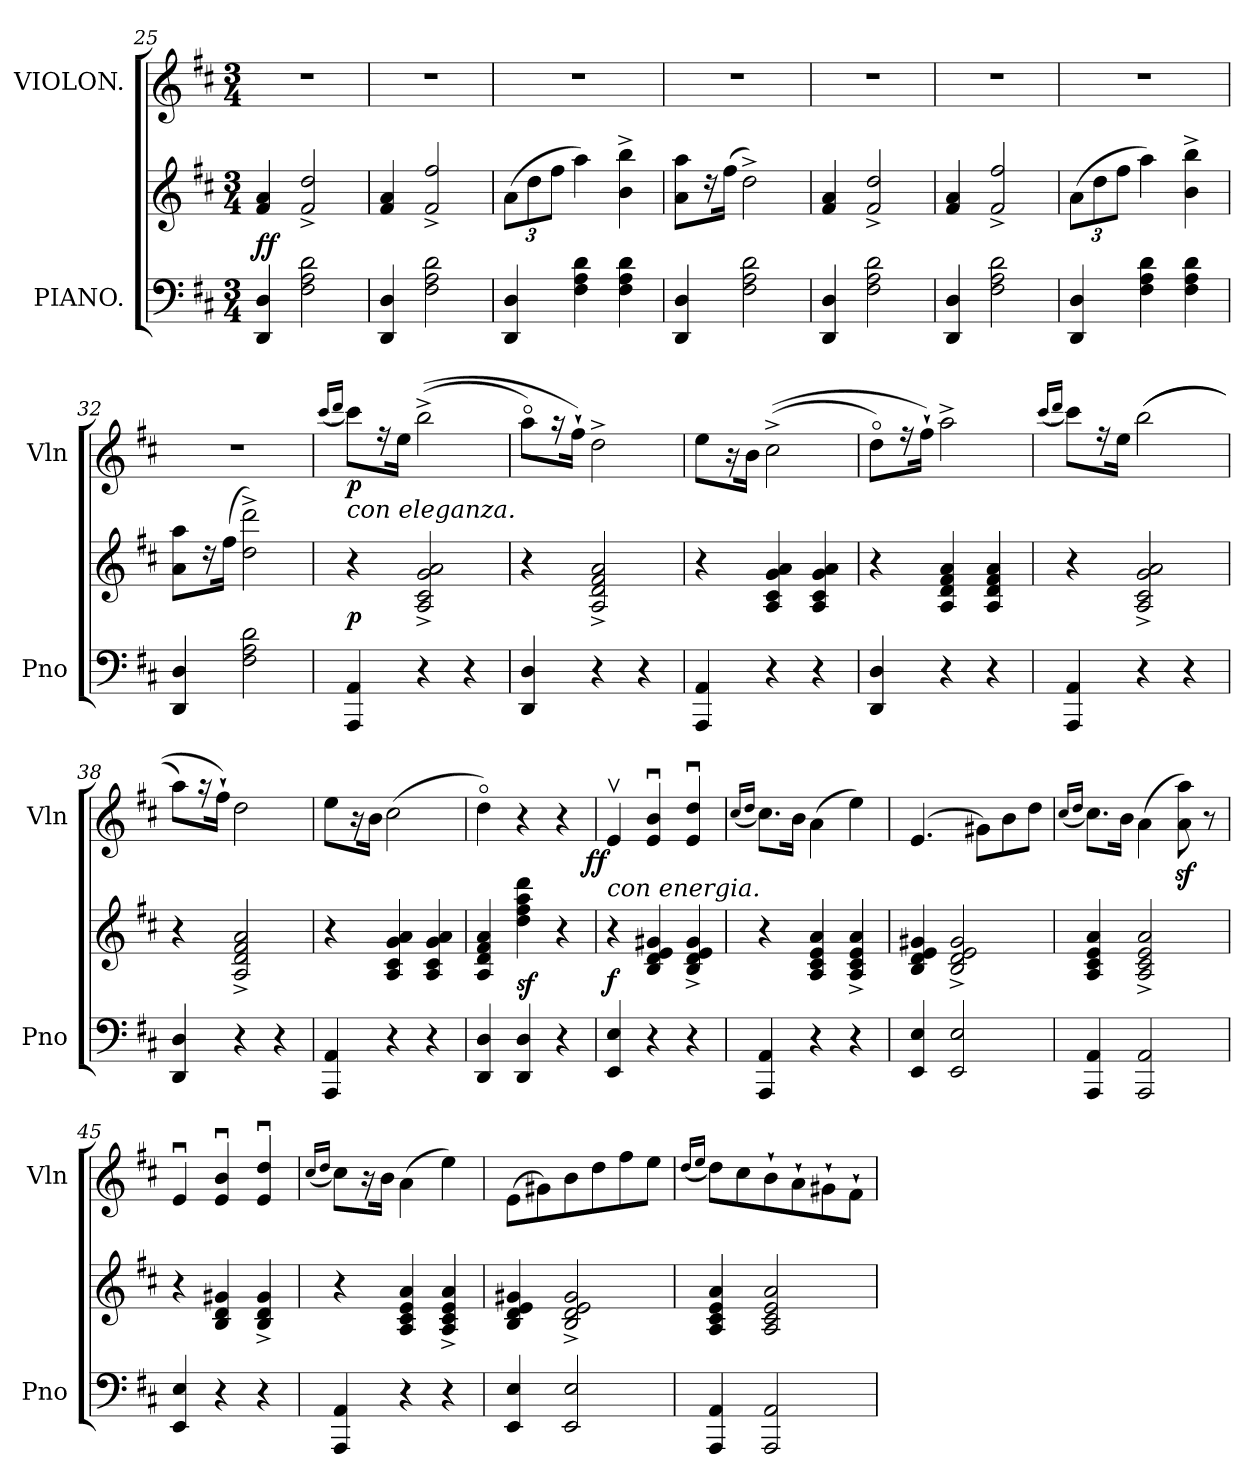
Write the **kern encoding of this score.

**kern	**kern	**dynam	**kern	**dynam
*part2	*part2	*part2	*part1	*part1
*staff3	*staff2	*staff2/3	*staff1	*staff1
*I"PIANO.	*	*	*I"VIOLON.	*
*I'Pno	*	*	*I'Vln	*
*clefF4	*clefG2	*	*clefG2	*
*k[f#c#]	*k[f#c#]	*	*k[f#c#]	*
*D:	*D:	*	*D:	*
*M3/4	*M3/4	*	*M3/4	*
=25	=25	=25	=25	=25
4DD/ 4D/	4f#/ 4a/	ff	2.r	.
2F#\ 2A\ 2d\	2f#^/ 2dd^/	.	.	.
=26	=26	=26	=26	=26
4DD/ 4D/	4f#/ 4a/	.	2.r	.
2F#\ 2A\ 2d\	2f#^/ 2ff#^/	.	.	.
=27	=27	=27	=27	=27
4DD/ 4D/	(12a\L	.	2.r	.
.	12dd\	.	.	.
.	12ff#\J	.	.	.
4F#\ 4A\ 4d\	4aa\)	.	.	.
4F#\ 4A\ 4d\	4b^<\ 4bb^<\	.	.	.
=28	=28	=28	=28	=28
4DD/ 4D/	8a\ 8aa\L	.	2.r	.
.	16r	.	.	.
.	(16ff#\Jk	.	.	.
2F#\ 2A\ 2d\	2dd^<\)	.	.	.
=29	=29	=29	=29	=29
4DD/ 4D/	4f#/ 4a/	.	2.r	.
2F#\ 2A\ 2d\	2f#^/ 2dd^/	.	.	.
=30	=30	=30	=30	=30
4DD/ 4D/	4f#/ 4a/	.	2.r	.
2F#\ 2A\ 2d\	2f#^/ 2ff#^/	.	.	.
=31	=31	=31	=31	=31
4DD/ 4D/	(12a\L	.	2.r	.
.	12dd\	.	.	.
.	12ff#\J	.	.	.
4F#\ 4A\ 4d\	4aa\)	.	.	.
4F#\ 4A\ 4d\	4b^<\ 4bb^<\	.	.	.
=32	=32	=32	=32	=32
4DD/ 4D/	8a\ 8aa\L	.	2.r	.
.	16r	.	.	.
.	(16ff#\Jk	.	.	.
2F#\ 2A\ 2d\	2dd^<\ 2ddd^<\)	.	.	.
=33	=33	=33	=33	=33
.	.	.	(<16qqccc#/LL	.
.	.	.	16qqddd/JJ	.
!	!	!	!LO:TX:b:i:t=con eleganza.	!
4AAA/ 4AA/	4r	p	8ccc#\L)	p
.	.	.	16r	.
.	.	.	16ee\Jk	.
4r	2A^/ 2c#^/ 2g^/ 2a^/	.	((2bb^<\	.
4r	.	.	.	.
=34	=34	=34	=34	=34
4DD/ 4D/	4r	.	8aao\L)	.
.	.	.	16r	.
.	.	.	16ff#`\Jk)	.
4r	2A^/ 2d^/ 2f#^/ 2a^/	.	2dd^<\	.
4r	.	.	.	.
=35	=35	=35	=35	=35
4AAA/ 4AA/	4r	.	8ee\L	.
.	.	.	16r	.
.	.	.	16b\Jk	.
4r	4A/ 4c#/ 4g/ 4a/	.	((2cc#^<\	.
4r	4A/ 4c#/ 4g/ 4a/	.	.	.
=36	=36	=36	=36	=36
4DD/ 4D/	4r	.	8ddo\L)	.
.	.	.	16r	.
.	.	.	16ff#`\Jk)	.
4r	4A/ 4d/ 4f#/ 4a/	.	2aa^<\	.
4r	4A/ 4d/ 4f#/ 4a/	.	.	.
=37	=37	=37	=37	=37
.	.	.	(<16qqccc#/LL	.
.	.	.	16qqddd/JJ	.
4AAA/ 4AA/	4r	.	8ccc#\L)	.
.	.	.	16r	.
.	.	.	16ee\Jk	.
4r	2A^/ 2c#^/ 2g^/ 2a^/	.	((2bb\	.
4r	.	.	.	.
=38	=38	=38	=38	=38
4DD/ 4D/	4r	.	8aa\L)	.
.	.	.	16r	.
.	.	.	16ff#`\Jk)	.
4r	2A^/ 2d^/ 2f#^/ 2a^/	.	2dd\	.
4r	.	.	.	.
=39	=39	=39	=39	=39
4AAA/ 4AA/	4r	.	8ee\L	.
.	.	.	16r	.
.	.	.	16b\Jk	.
4r	4A/ 4c#/ 4g/ 4a/	.	(2cc#\	.
4r	4A/ 4c#/ 4g/ 4a/	.	.	.
=40	=40	=40	=40	=40
4DD/ 4D/	4A/ 4d/ 4f#/ 4a/	.	4ddo\)	.
4DD/ 4D/	4dd\ 4ff#\ 4aa\ 4ddd\	sf	4r	.
4r	4r	.	4r	.
=41	=41	=41	=41	=41
!	!	!	!LO:TX:b:i:t=con energia.	!
!	!	!	!	!LO:DY:rj
4EE/ 4E/	4r	f	4ev/	ff
4r	4B/ 4d/ 4e/ 4g#X/	.	4eu/ 4bu/	.
4r	4B^/ 4d^/ 4e^/ 4g#^/	.	4eu/ 4ddu/	.
=42	=42	=42	=42	=42
.	.	.	(<16qqcc#/LL	.
.	.	.	16qqdd/JJ	.
4AAA/ 4AA/	4r	.	8.cc#\L)	.
.	.	.	16b\Jk	.
4r	4A/ 4c#/ 4e/ 4a/	.	(4a\	.
4r	4A^/ 4c#^/ 4e^/ 4a^/	.	4ee\)	.
=43	=43	=43	=43	=43
4EE/ 4E/	4B/ 4d/ 4e/ 4g#X/	.	(<4.e/	.
2EE/ 2E/	2B^/ 2d^/ 2e^/ 2g#^/	.	.	.
.	.	.	8g#X\L)	.
.	.	.	8b\	.
.	.	.	8dd\J	.
=44	=44	=44	=44	=44
.	.	.	(<16qqcc#/LL	.
.	.	.	16qqdd/JJ	.
4AAA/ 4AA/	4A/ 4c#/ 4e/ 4a/	.	8.cc#\L)	.
.	.	.	16b\Jk	.
2AAA/ 2AA/	2A^/ 2c#^/ 2e^/ 2a^/	.	(4a\	.
.	.	.	8az\ 8aaz\)	.
.	.	.	8r	.
=45	=45	=45	=45	=45
4EE/ 4E/	4r	.	4eu/	.
4r	4B/ 4d/ 4g#X/	.	4eu/ 4bu/	.
4r	4B^/ 4d^/ 4g#^/	.	4eu/ 4ddu/	.
=46	=46	=46	=46	=46
.	.	.	(<16qqcc#/LL	.
.	.	.	16qqdd/JJ	.
4AAA/ 4AA/	4r	.	8cc#\L)	.
.	.	.	16r	.
.	.	.	16b\Jk	.
4r	4A/ 4c#/ 4e/ 4a/	.	(4a\	.
4r	4A^/ 4c#^/ 4e^/ 4a^/	.	4ee\)	.
=47	=47	=47	=47	=47
4EE/ 4E/	4B/ 4d/ 4e/ 4g#X/	.	(8e\L	.
.	.	.	8g#X\)	.
2EE/ 2E/	2B^/ 2d^/ 2e^/ 2g#^/	.	8b\	.
.	.	.	8dd\	.
.	.	.	8ff#\	.
.	.	.	8ee\J	.
=48	=48	=48	=48	=48
.	.	.	(<16qqdd/LL	.
.	.	.	16qqee/JJ	.
4AAA/ 4AA/	4A/ 4c#/ 4e/ 4a/	.	8dd\L)	.
.	.	.	8cc#\	.
2AAA/ 2AA/	2A/ 2c#/ 2e/ 2a/	.	8b`\	.
.	.	.	8a`\	.
.	.	.	8g#X`\	.
.	.	.	8f#`\J	.
=	=	=	=	=
*-	*-	*-	*-	*-
